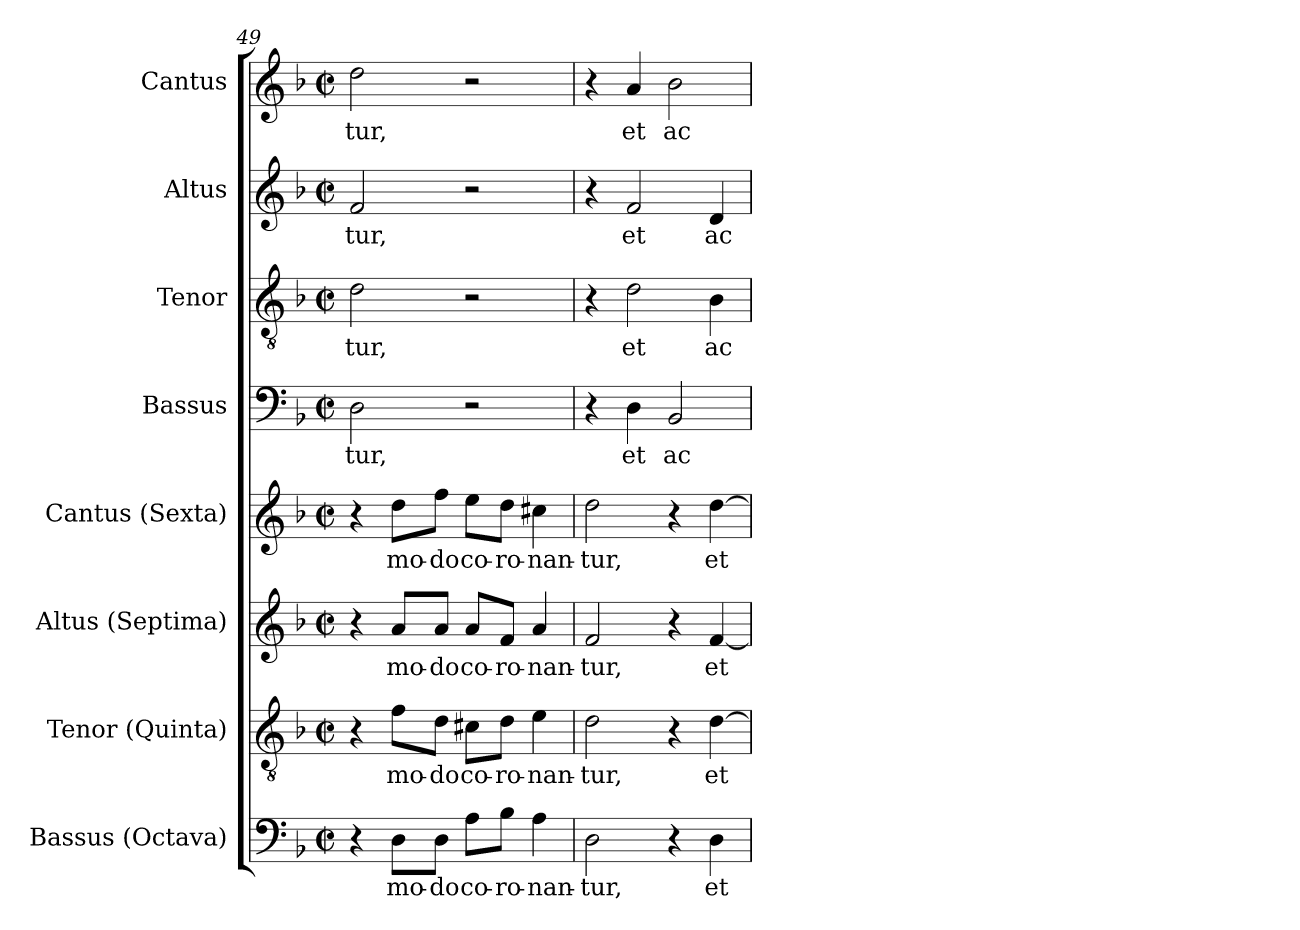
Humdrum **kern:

**kern	**text	**kern	**text	**kern	**text	**kern	**text	**kern	**text	**kern	**text	**kern	**text	**kern	**text
*part8	*part8	*part7	*part7	*part6	*part6	*part5	*part5	*part4	*part4	*part3	*part3	*part2	*part2	*part1	*part1
*staff8	*staff8	*staff7	*staff7	*staff6	*staff6	*staff5	*staff5	*staff4	*staff4	*staff3	*staff3	*staff2	*staff2	*staff1	*staff1
*I"Bassus (Octava)	*	*I"Tenor (Quinta)	*	*I"Altus (Septima)	*	*I"Cantus (Sexta)	*	*I"Bassus	*	*I"Tenor	*	*I"Altus	*	*I"Cantus	*
*I'B.	*	*I'T.	*	*I'A.	*	*I'S.	*	*I'B.	*	*I'T.	*	*I'A.	*	*	*
*clefF4	*	*clefGv2	*	*clefG2	*	*clefG2	*	*clefF4	*	*clefGv2	*	*clefG2	*	*clefG2	*
*	*	*ITrd7c12	*	*	*	*	*	*	*	*ITrd7c12	*	*	*	*	*
*k[b-]	*	*k[b-]	*	*k[b-]	*	*k[b-]	*	*k[b-]	*	*k[b-]	*	*k[b-]	*	*k[b-]	*
*F:	*	*F:	*	*F:	*	*F:	*	*F:	*	*F:	*	*F:	*	*F:	*
*M2/2	*	*M2/2	*	*M2/2	*	*M2/2	*	*M2/2	*	*M2/2	*	*M2/2	*	*M2/2	*
*met(c|)	*	*met(c|)	*	*met(c|)	*	*met(c|)	*	*met(c|)	*	*met(c|)	*	*met(c|)	*	*met(c|)	*
=49	=49	=49	=49	=49	=49	=49	=49	=49	=49	=49	=49	=49	=49	=49	=49
!	!	!	!	!	!	!	!	!	!LO:LY:b:color=#000000	!	!	!	!	!	!
!	!	!	!	!	!	!	!	!	!	!	!LO:LY:b:color=#000000	!	!	!	!
!	!	!	!	!	!	!	!	!	!	!	!	!	!LO:LY:b:color=#000000	!	!
!	!	!	!	!	!	!	!	!	!	!	!	!	!	!	!LO:LY:b:color=#000000
4r	.	4r	.	4r	.	4r	.	2Di\	-tur,	2Di\	-tur,	2fi/	-tur,	2ddi\	-tur,
!	!LO:LY:b:color=#000000	!	!	!	!	!	!	!	!	!	!	!	!	!	!
!	!	!	!LO:LY:b:color=#000000	!	!	!	!	!	!	!	!	!	!	!	!
!	!	!	!	!	!LO:LY:b:color=#000000	!	!	!	!	!	!	!	!	!	!
!	!	!	!	!	!	!	!LO:LY:b:color=#000000	!	!	!	!	!	!	!	!
8Di\L	mo-	8Fi\L	mo-	8ai/L	mo-	8ddi\L	mo-	.	.	.	.	.	.	.	.
!	!LO:LY:b:color=#000000	!	!	!	!	!	!	!	!	!	!	!	!	!	!
!	!	!	!LO:LY:b:color=#000000	!	!	!	!	!	!	!	!	!	!	!	!
!	!	!	!	!	!LO:LY:b:color=#000000	!	!	!	!	!	!	!	!	!	!
!	!	!	!	!	!	!	!LO:LY:b:color=#000000	!	!	!	!	!	!	!	!
8Di\J	-do	8Di\J	-do	8ai/J	-do	8ffi\J	-do	.	.	.	.	.	.	.	.
!	!LO:LY:b:color=#000000	!	!	!	!	!	!	!	!	!	!	!	!	!	!
!	!	!	!LO:LY:b:color=#000000	!	!	!	!	!	!	!	!	!	!	!	!
!	!	!	!	!	!LO:LY:b:color=#000000	!	!	!	!	!	!	!	!	!	!
!	!	!	!	!	!	!	!LO:LY:b:color=#000000	!	!	!	!	!	!	!	!
8Ai\L	co-	8C#Xi\L	co-	8ai/L	co-	8eei\L	co-	2r	.	2r	.	2r	.	2r	.
!	!LO:LY:b:color=#000000	!	!	!	!	!	!	!	!	!	!	!	!	!	!
!	!	!	!LO:LY:b:color=#000000	!	!	!	!	!	!	!	!	!	!	!	!
!	!	!	!	!	!LO:LY:b:color=#000000	!	!	!	!	!	!	!	!	!	!
!	!	!	!	!	!	!	!LO:LY:b:color=#000000	!	!	!	!	!	!	!	!
8B-i\J	-ro-	8Di\J	-ro-	8fi/J	-ro-	8ddi\J	-ro-	.	.	.	.	.	.	.	.
!	!LO:LY:b:color=#000000	!	!	!	!	!	!	!	!	!	!	!	!	!	!
!	!	!	!LO:LY:b:color=#000000	!	!	!	!	!	!	!	!	!	!	!	!
!	!	!	!	!	!LO:LY:b:color=#000000	!	!	!	!	!	!	!	!	!	!
!	!	!	!	!	!	!	!LO:LY:b:color=#000000	!	!	!	!	!	!	!	!
4Ai\	-nan-	4Ei\	-nan-	4ai/	-nan-	4cc#Xi\	-nan-	.	.	.	.	.	.	.	.
!!LO:LB:g=z
=50	=50	=50	=50	=50	=50	=50	=50	=50	=50	=50	=50	=50	=50	=50	=50
!	!LO:LY:b:color=#000000	!	!	!	!	!	!	!	!	!	!	!	!	!	!
!	!	!	!LO:LY:b:color=#000000	!	!	!	!	!	!	!	!	!	!	!	!
!	!	!	!	!	!LO:LY:b:color=#000000	!	!	!	!	!	!	!	!	!	!
!	!	!	!	!	!	!	!LO:LY:b:color=#000000	!	!	!	!	!	!	!	!
2Di\	-tur,	2Di\	-tur,	2fi/	-tur,	2ddi\	-tur,	4r	.	4r	.	4r	.	4r	.
!	!	!	!	!	!	!	!	!	!LO:LY:b:color=#000000	!	!	!	!	!	!
!	!	!	!	!	!	!	!	!	!	!	!LO:LY:b:color=#000000	!	!	!	!
!	!	!	!	!	!	!	!	!	!	!	!	!	!LO:LY:b:color=#000000	!	!
!	!	!	!	!	!	!	!	!	!	!	!	!	!	!	!LO:LY:b:color=#000000
.	.	.	.	.	.	.	.	4Di\	et	2Di\	et	2fi/	et	4ai/	et
!	!	!	!	!	!	!	!	!	!LO:LY:b:color=#000000	!	!	!	!	!	!
!	!	!	!	!	!	!	!	!	!	!	!	!	!	!	!LO:LY:b:color=#000000
4r	.	4r	.	4r	.	4r	.	2BB-i/	ac-	.	.	.	.	2b-i\	ac-
!	!LO:LY:b:color=#000000	!	!	!	!	!	!	!	!	!	!	!	!	!	!
!	!	!	!LO:LY:b:color=#000000	!	!	!	!	!	!	!	!	!	!	!	!
!	!	!	!	!	!LO:LY:b:color=#000000	!	!	!	!	!	!	!	!	!	!
!	!	!	!	!	!	!	!LO:LY:b:color=#000000	!	!	!	!	!	!	!	!
!	!	!	!	!	!	!	!	!	!	!	!LO:LY:b:color=#000000	!	!	!	!
!	!	!	!	!	!	!	!	!	!	!	!	!	!LO:LY:b:color=#000000	!	!
4Di\	et	[>4Di\	et	[<4fi/	et	[>4ddi\	et	.	.	4BB-i\	ac-	4di/	ac-	.	.
=	=	=	=	=	=	=	=	=	=	=	=	=	=	=	=
*-	*-	*-	*-	*-	*-	*-	*-	*-	*-	*-	*-	*-	*-	*-	*-
